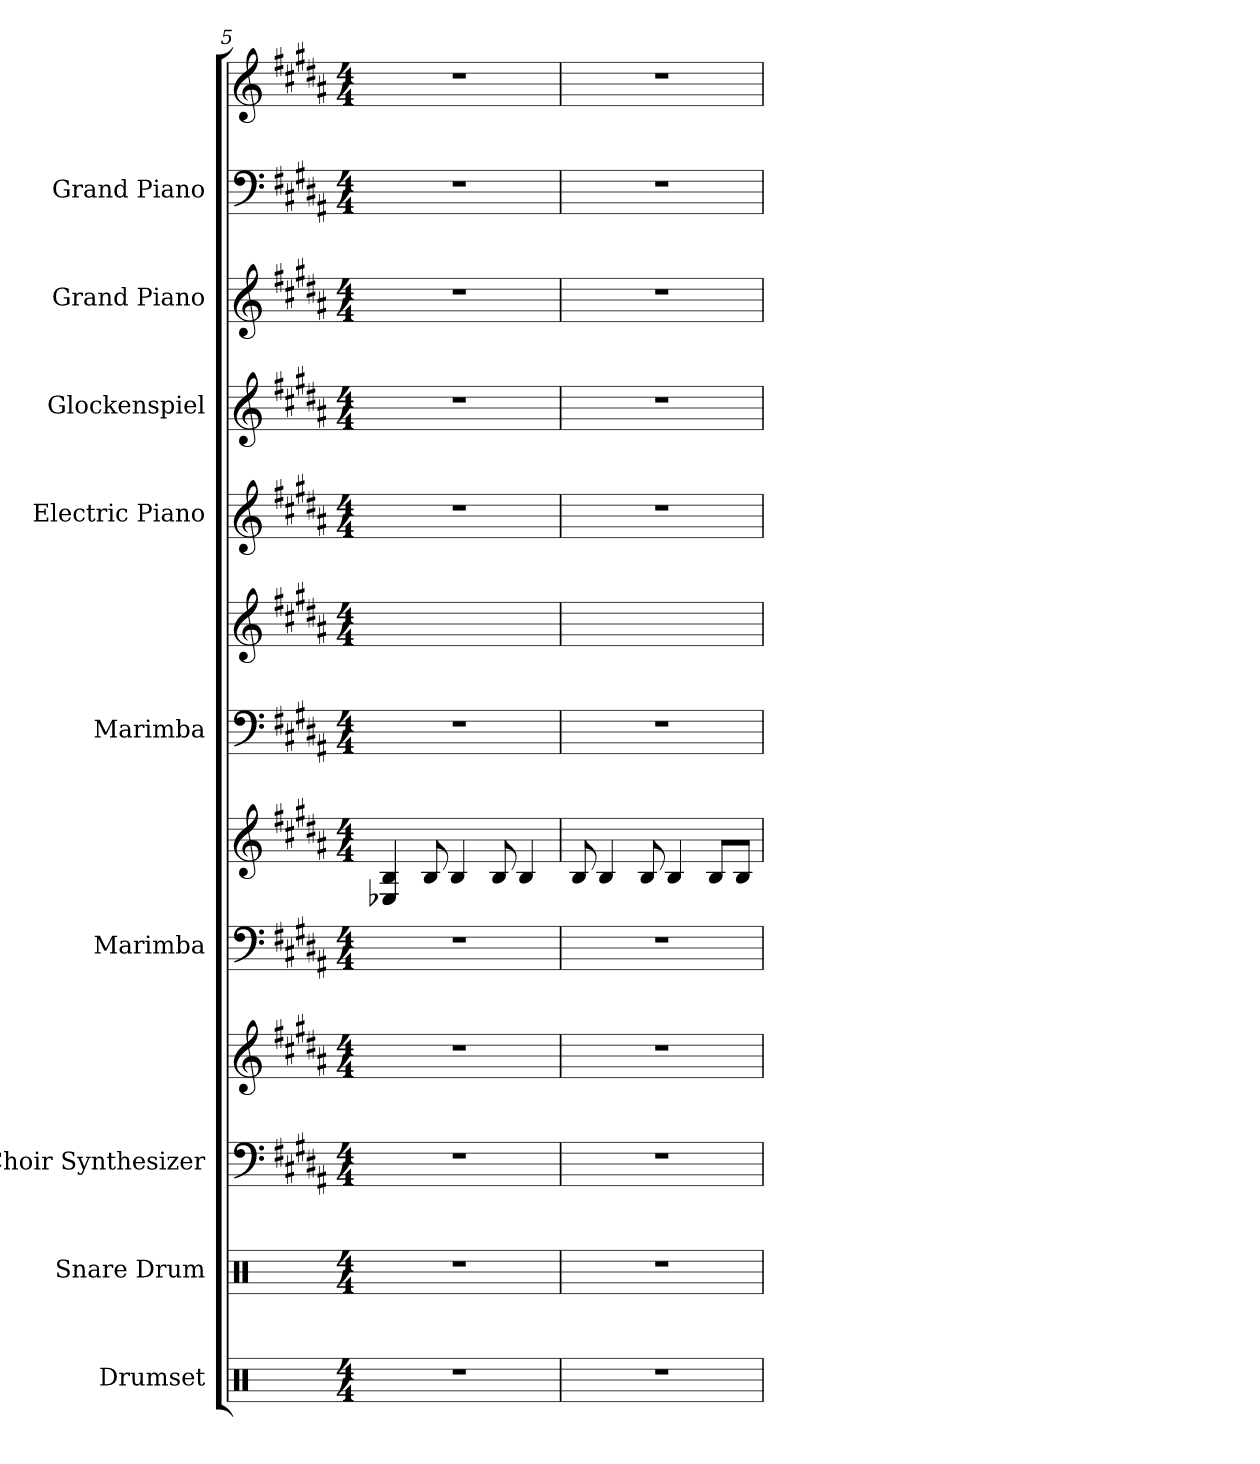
**kern	**kern	**kern	**kern	**kern	**kern	**kern	**kern	**kern	**kern	**kern	**kern	**kern
*part9	*part8	*part7	*part7	*part6	*part6	*part5	*part5	*part4	*part3	*part2	*part1	*part1
*staff13	*staff12	*staff11	*staff10	*staff9	*staff8	*staff7	*staff6	*staff5	*staff4	*staff3	*staff2	*staff1
*I"Drumset	*I"Snare Drum	*I"Choir Synthesizer	*	*I"Marimba	*	*I"Marimba	*	*I"Electric Piano	*I"Glockenspiel	*I"Grand Piano	*I"Grand Piano	*
*I'Drs.	*I'Sn. Dr.	*I'Synth.	*	*I'Mrm.	*	*I'Mrm.	*	*I'El. Pno.	*I'Glk.	*I'Pno.	*I'Pno.	*
!!LO:PB:g=z
*clefX	*clefX	*clefF4	*clefG2	*clefF4	*clefG2	*clefF4	*clefG2	*clefG2	*clefG2	*clefG2	*clefF4	*clefG2
*	*	*	*	*	*	*	*	*	*ITrd-14c-24	*	*	*
*k[]	*k[]	*k[f#c#g#d#a#]	*k[f#c#g#d#a#]	*k[f#c#g#d#a#]	*k[f#c#g#d#a#]	*k[f#c#g#d#a#]	*k[f#c#g#d#a#]	*k[f#c#g#d#a#]	*k[f#c#g#d#a#]	*k[f#c#g#d#a#]	*k[f#c#g#d#a#]	*k[f#c#g#d#a#]
*M4/4	*M4/4	*M4/4	*M4/4	*M4/4	*M4/4	*M4/4	*M4/4	*M4/4	*M4/4	*M4/4	*M4/4	*M4/4
=5	=5	=5	=5	=5	=5	=5	=5	=5	=5	=5	=5	=5
1r	1r	1r	1r	1r	4E-X/ 4B/	1r	1ryy	1r	1r	1r	1r	1r
.	.	.	.	.	8B/	.	.	.	.	.	.	.
.	.	.	.	.	4B/	.	.	.	.	.	.	.
.	.	.	.	.	8B/	.	.	.	.	.	.	.
.	.	.	.	.	4B/	.	.	.	.	.	.	.
=6	=6	=6	=6	=6	=6	=6	=6	=6	=6	=6	=6	=6
1r	1r	1r	1r	1r	8B/	1r	1ryy	1r	1r	1r	1r	1r
.	.	.	.	.	4B/	.	.	.	.	.	.	.
.	.	.	.	.	8B/	.	.	.	.	.	.	.
.	.	.	.	.	4B/	.	.	.	.	.	.	.
.	.	.	.	.	8B/L	.	.	.	.	.	.	.
.	.	.	.	.	8B/J	.	.	.	.	.	.	.
=	=	=	=	=	=	=	=	=	=	=	=	=
*-	*-	*-	*-	*-	*-	*-	*-	*-	*-	*-	*-	*-
